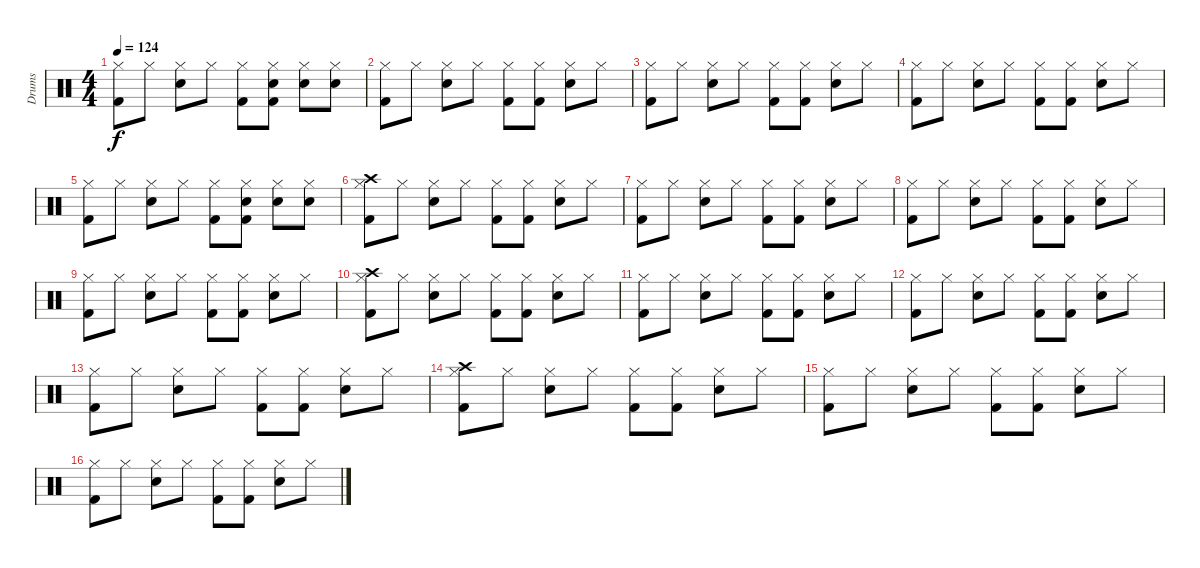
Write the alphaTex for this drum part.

\track ("Drums" "Drums") {instrument percussion}
\staff {score}
\articulation defaults
\ts (4 4)
\tempo 124
\clef neutral
\ks c
("Hi-Hat (closed)" "Kick (hit) 2").8{dy f} "Hi-Hat (closed)".8 ("Hi-Hat (closed)" "Electric Snare (hit)").8 "Hi-Hat (closed)".8 ("Hi-Hat (closed)" "Kick (hit) 2").8 ("Hi-Hat (closed)" "Electric Snare (hit)" "Kick (hit) 2").8 ("Hi-Hat (closed)" "Electric Snare (hit)").8 ("Hi-Hat (closed)" "Electric Snare (hit)").8 |
("Hi-Hat (closed)" "Kick (hit) 2").8 "Hi-Hat (closed)".8 ("Hi-Hat (closed)" "Electric Snare (hit)").8 "Hi-Hat (closed)".8 ("Hi-Hat (closed)" "Kick (hit) 2").8 ("Hi-Hat (closed)" "Kick (hit) 2").8 ("Hi-Hat (closed)" "Electric Snare (hit)").8 "Hi-Hat (closed)".8 |
("Hi-Hat (closed)" "Kick (hit) 2").8 "Hi-Hat (closed)".8 ("Hi-Hat (closed)" "Electric Snare (hit)").8 "Hi-Hat (closed)".8 ("Hi-Hat (closed)" "Kick (hit) 2").8 ("Hi-Hat (closed)" "Kick (hit) 2").8 ("Hi-Hat (closed)" "Electric Snare (hit)").8 "Hi-Hat (closed)".8 |
("Hi-Hat (closed)" "Kick (hit) 2").8 "Hi-Hat (closed)".8 ("Hi-Hat (closed)" "Electric Snare (hit)").8 "Hi-Hat (closed)".8 ("Hi-Hat (closed)" "Kick (hit) 2").8 ("Hi-Hat (closed)" "Kick (hit) 2").8 ("Hi-Hat (closed)" "Electric Snare (hit)").8 "Hi-Hat (closed)".8 |
("Hi-Hat (closed)" "Kick (hit) 2").8 "Hi-Hat (closed)".8 ("Hi-Hat (closed)" "Electric Snare (hit)").8 "Hi-Hat (closed)".8 ("Hi-Hat (closed)" "Kick (hit) 2").8 ("Hi-Hat (closed)" "Electric Snare (hit)" "Kick (hit) 2").8 ("Hi-Hat (closed)" "Electric Snare (hit)").8 ("Hi-Hat (closed)" "Electric Snare (hit)").8 |
("Crash high (hit)" "Hi-Hat (closed)" "Kick (hit) 2").8 "Hi-Hat (closed)".8 ("Hi-Hat (closed)" "Electric Snare (hit)").8 "Hi-Hat (closed)".8 ("Hi-Hat (closed)" "Kick (hit) 2").8 ("Hi-Hat (closed)" "Kick (hit) 2").8 ("Hi-Hat (closed)" "Electric Snare (hit)").8 "Hi-Hat (closed)".8 |
("Hi-Hat (closed)" "Kick (hit) 2").8 "Hi-Hat (closed)".8 ("Hi-Hat (closed)" "Electric Snare (hit)").8 "Hi-Hat (closed)".8 ("Hi-Hat (closed)" "Kick (hit) 2").8 ("Hi-Hat (closed)" "Kick (hit) 2").8 ("Hi-Hat (closed)" "Electric Snare (hit)").8 "Hi-Hat (closed)".8 |
("Hi-Hat (closed)" "Kick (hit) 2").8 "Hi-Hat (closed)".8 ("Hi-Hat (closed)" "Electric Snare (hit)").8 "Hi-Hat (closed)".8 ("Hi-Hat (closed)" "Kick (hit) 2").8 ("Hi-Hat (closed)" "Kick (hit) 2").8 ("Hi-Hat (closed)" "Electric Snare (hit)").8 "Hi-Hat (closed)".8 |
("Hi-Hat (closed)" "Kick (hit) 2").8 "Hi-Hat (closed)".8 ("Hi-Hat (closed)" "Electric Snare (hit)").8 "Hi-Hat (closed)".8 ("Hi-Hat (closed)" "Kick (hit) 2").8 ("Hi-Hat (closed)" "Kick (hit) 2").8 ("Hi-Hat (closed)" "Electric Snare (hit)").8 "Hi-Hat (closed)".8 |
("Crash high (hit)" "Hi-Hat (closed)" "Kick (hit) 2").8 "Hi-Hat (closed)".8 ("Hi-Hat (closed)" "Electric Snare (hit)").8 "Hi-Hat (closed)".8 ("Hi-Hat (closed)" "Kick (hit) 2").8 ("Hi-Hat (closed)" "Kick (hit) 2").8 ("Hi-Hat (closed)" "Electric Snare (hit)").8 "Hi-Hat (closed)".8 |
("Hi-Hat (closed)" "Kick (hit) 2").8 "Hi-Hat (closed)".8 ("Hi-Hat (closed)" "Electric Snare (hit)").8 "Hi-Hat (closed)".8 ("Hi-Hat (closed)" "Kick (hit) 2").8 ("Hi-Hat (closed)" "Kick (hit) 2").8 ("Hi-Hat (closed)" "Electric Snare (hit)").8 "Hi-Hat (closed)".8 |
("Hi-Hat (closed)" "Kick (hit) 2").8 "Hi-Hat (closed)".8 ("Hi-Hat (closed)" "Electric Snare (hit)").8 "Hi-Hat (closed)".8 ("Hi-Hat (closed)" "Kick (hit) 2").8 ("Hi-Hat (closed)" "Kick (hit) 2").8 ("Hi-Hat (closed)" "Electric Snare (hit)").8 "Hi-Hat (closed)".8 |
("Hi-Hat (closed)" "Kick (hit) 2").8 "Hi-Hat (closed)".8 ("Hi-Hat (closed)" "Electric Snare (hit)").8 "Hi-Hat (closed)".8 ("Hi-Hat (closed)" "Kick (hit) 2").8 ("Hi-Hat (closed)" "Kick (hit) 2").8 ("Hi-Hat (closed)" "Electric Snare (hit)").8 "Hi-Hat (closed)".8 |
("Crash high (hit)" "Hi-Hat (closed)" "Kick (hit) 2").8 "Hi-Hat (closed)".8 ("Hi-Hat (closed)" "Electric Snare (hit)").8 "Hi-Hat (closed)".8 ("Hi-Hat (closed)" "Kick (hit) 2").8 ("Hi-Hat (closed)" "Kick (hit) 2").8 ("Hi-Hat (closed)" "Electric Snare (hit)").8 "Hi-Hat (closed)".8 |
("Hi-Hat (closed)" "Kick (hit) 2").8 "Hi-Hat (closed)".8 ("Hi-Hat (closed)" "Electric Snare (hit)").8 "Hi-Hat (closed)".8 ("Hi-Hat (closed)" "Kick (hit) 2").8 ("Hi-Hat (closed)" "Kick (hit) 2").8 ("Hi-Hat (closed)" "Electric Snare (hit)").8 "Hi-Hat (closed)".8 |
("Hi-Hat (closed)" "Kick (hit) 2").8 "Hi-Hat (closed)".8 ("Hi-Hat (closed)" "Electric Snare (hit)").8 "Hi-Hat (closed)".8 ("Hi-Hat (closed)" "Kick (hit) 2").8 ("Hi-Hat (closed)" "Kick (hit) 2").8 ("Hi-Hat (closed)" "Electric Snare (hit)").8 "Hi-Hat (closed)".8
